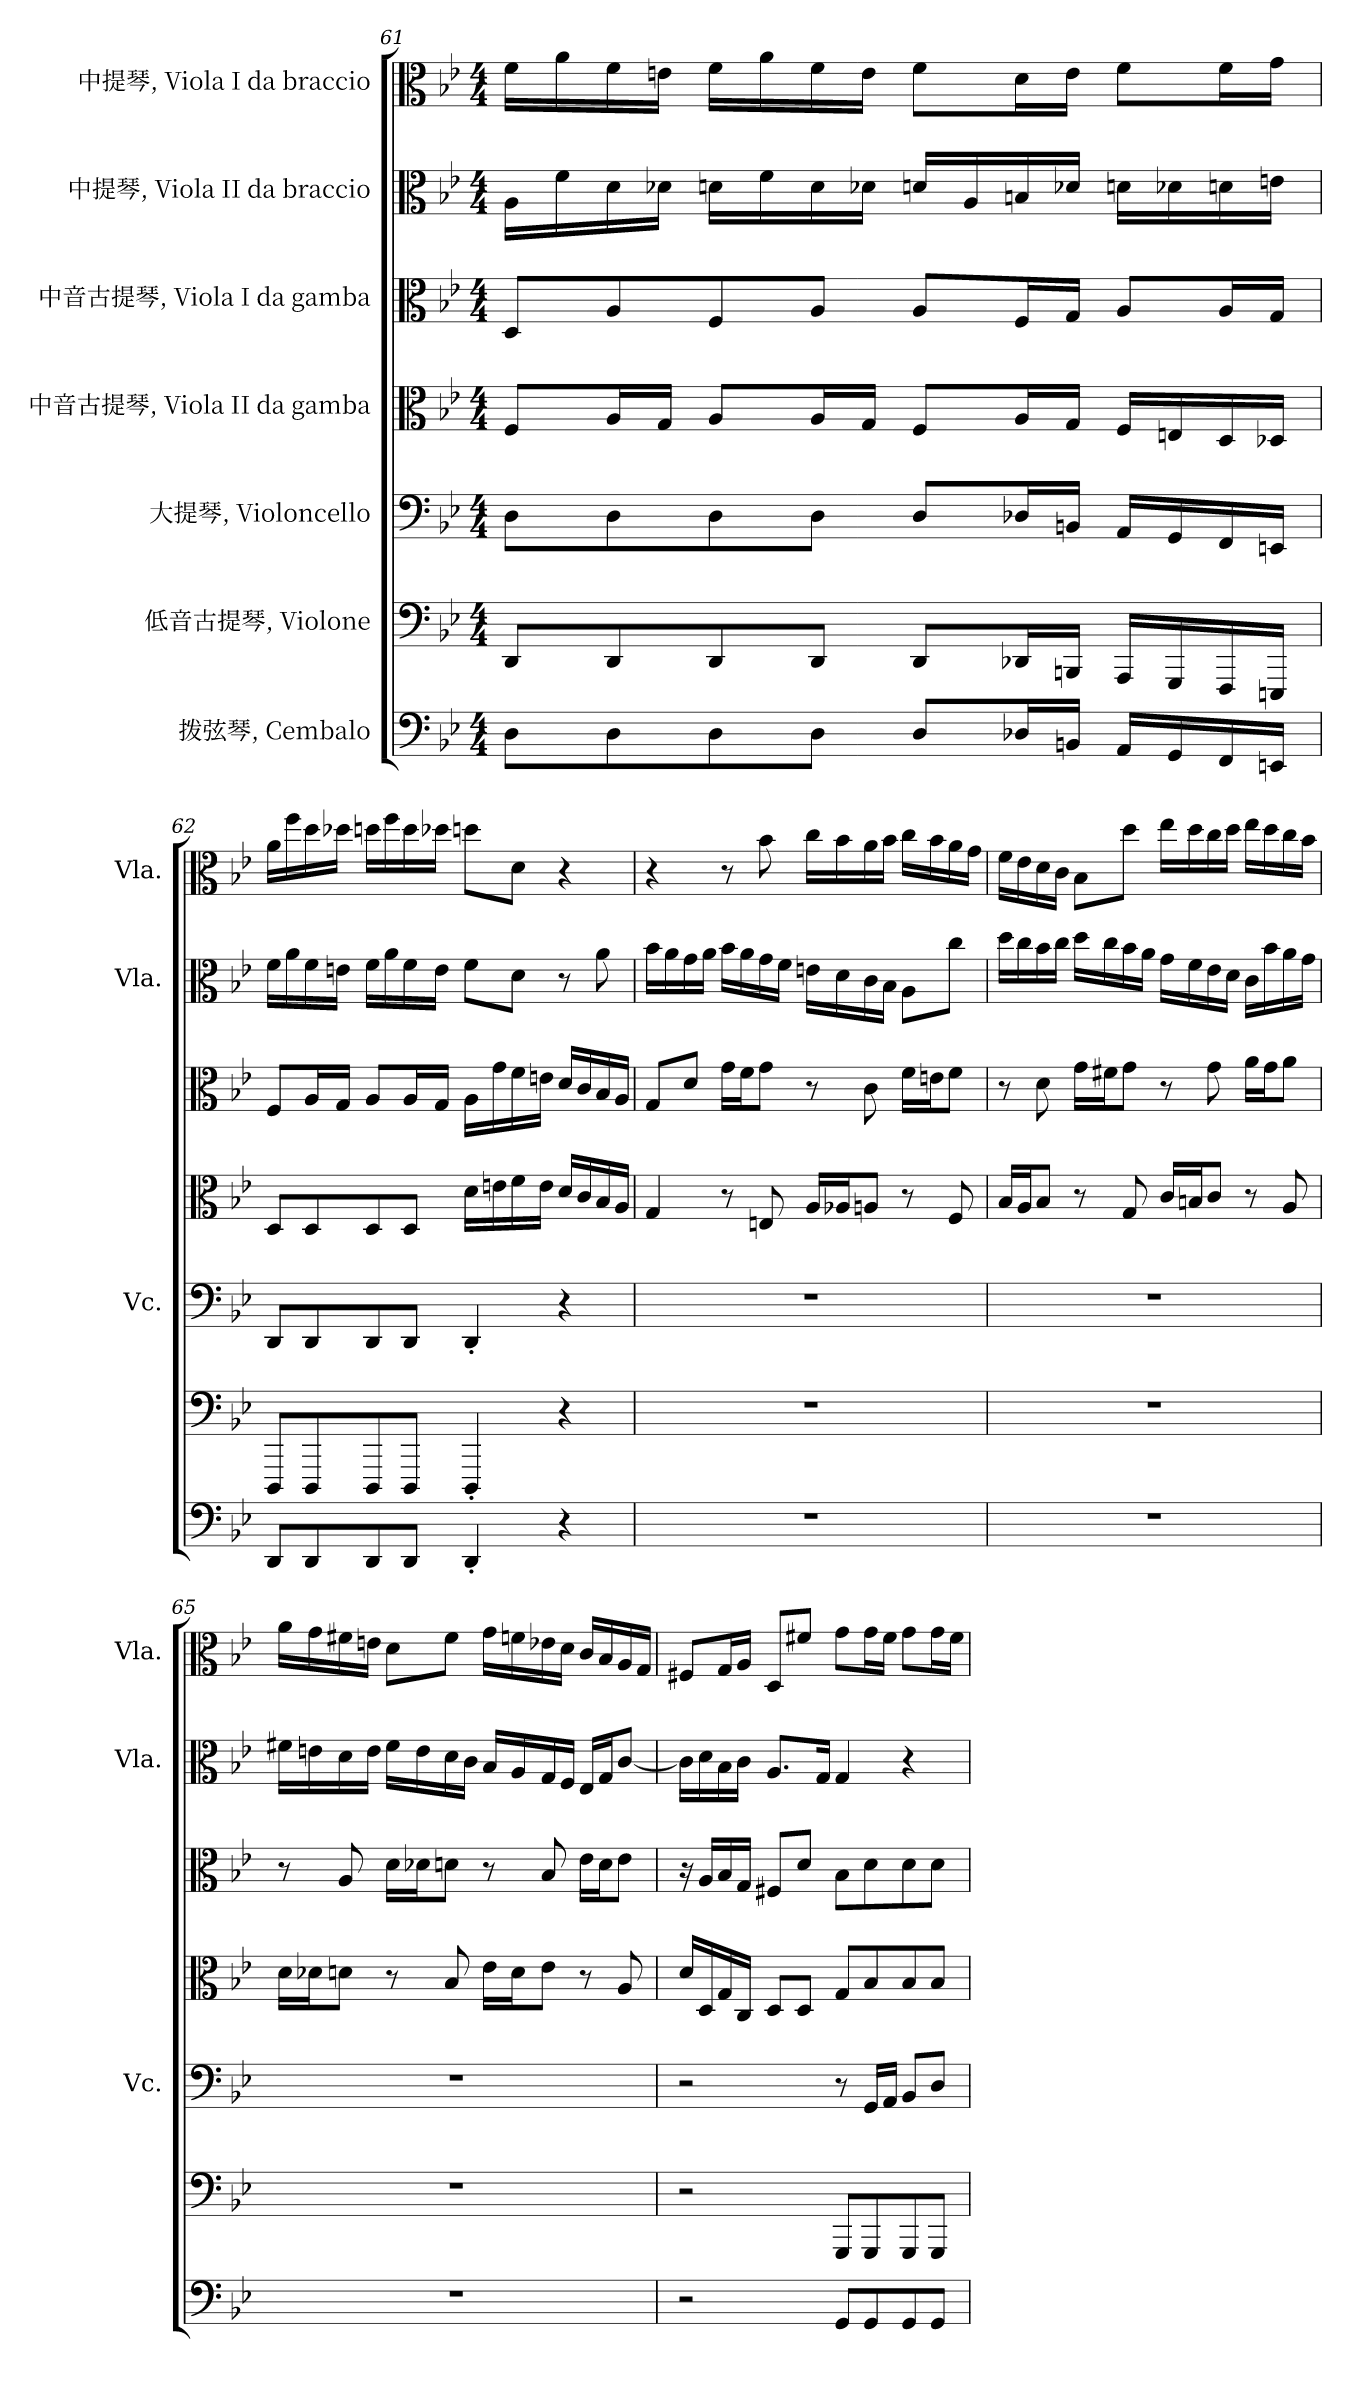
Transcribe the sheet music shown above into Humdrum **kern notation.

**kern	**kern	**kern	**kern	**kern	**kern	**kern
*part7	*part6	*part5	*part4	*part3	*part2	*part1
*staff7	*staff6	*staff5	*staff4	*staff3	*staff2	*staff1
*I"拨弦琴, Cembalo	*I"低音古提琴, Violone	*I"大提琴, Violoncello	*I"中音古提琴, Viola II da gamba	*I"中音古提琴, Viola I da gamba	*I"中提琴, Viola II da braccio	*I"中提琴, Viola I da braccio
*	*	*I'Vc.	*	*	*I'Vla.	*I'Vla.
!!LO:PB:g=z
*clefF4	*clefF4	*clefF4	*clefC3	*clefC3	*clefC3	*clefC3
*k[b-e-]	*k[b-e-]	*k[b-e-]	*k[b-e-]	*k[b-e-]	*k[b-e-]	*k[b-e-]
*M4/4	*M4/4	*M4/4	*M4/4	*M4/4	*M4/4	*M4/4
=61	=61	=61	=61	=61	=61	=61
8D\L	8DD/L	8D\L	8F/L	8D/L	16A\LL	16f\LL
.	.	.	.	.	16f\	16a\
8D\	8DD/	8D\	16A/L	8A/	16d\	16f\
.	.	.	16G/JJ	.	16d-X\JJ	16en\JJ
8D\	8DD/	8D\	8A/L	8F/	16dn\LL	16f\LL
.	.	.	.	.	16f\	16a\
8D\J	8DD/J	8D\J	16A/L	8A/J	16d\	16f\
.	.	.	16G/JJ	.	16d-X\JJ	16e\JJ
8D/L	8DD/L	8D/L	8F/L	8A/L	16dn/LL	8f\L
.	.	.	.	.	16A/	.
16D-X/L	16DD-X/L	16D-X/L	16A/L	16F/L	16Bn/	16d\L
16BBn/JJ	16BBBn/JJ	16BBn/JJ	16G/JJ	16G/JJ	16d-X/JJ	16e\JJ
16AA/LL	16AAA/LL	16AA/LL	16F/LL	8A/L	16dn\LL	8f\L
16GG/	16GGG/	16GG/	16En/	.	16d-X\	.
16FF/	16FFF/	16FF/	16D/	16A/L	16dn\	16f\L
16EEn/JJ	16EEEn/JJ	16EEn/JJ	16D-X/JJ	16G/JJ	16en\JJ	16g\JJ
!!LO:PB:g=z
=62	=62	=62	=62	=62	=62	=62
8DD/L	8DDD/L	8DD/L	8D/L	8F/L	16f\LL	16a\LL
.	.	.	.	.	16a\	16ff\
8DD/	8DDD/	8DD/	8D/	16A/L	16f\	16dd\
.	.	.	.	16G/JJ	16en\JJ	16dd-X\JJ
8DD/	8DDD/	8DD/	8D/	8A/L	16f\LL	16ddn\LL
.	.	.	.	.	16a\	16ff\
8DD/J	8DDD/J	8DD/J	8D/J	16A/L	16f\	16dd\
.	.	.	.	16G/JJ	16e\JJ	16dd-X\JJ
4DD'/	4DDD'/	4DD'/	16d\LL	16A\LL	8f\L	8ddn\L
.	.	.	16en\	16g\	.	.
.	.	.	16f\	16f\	8d\J	8d\J
.	.	.	16e\JJ	16en\JJ	.	.
4r	4r	4r	16d/LL	16d/LL	8r	4r
.	.	.	16c/	16c/	.	.
.	.	.	16B-/	16B-/	8a\	.
.	.	.	16A/JJ	16A/JJ	.	.
=63	=63	=63	=63	=63	=63	=63
1r	1r	1r	4G/	8G/L	16b-\LL	4r
.	.	.	.	.	16a\	.
.	.	.	.	8d/J	16g\	.
.	.	.	.	.	16a\JJ	.
.	.	.	8r	16g\LL	16b-\LL	8r
.	.	.	.	16f\J	16a\	.
.	.	.	8En/	8g\J	16g\	8b-\
.	.	.	.	.	16f\JJ	.
.	.	.	16A/LL	8r	16en\LL	16cc\LL
.	.	.	16A-X/J	.	16d\	16b-\
.	.	.	8An/J	8c\	16c\	16a\
.	.	.	.	.	16B-\JJ	16b-\JJ
.	.	.	8r	16f\LL	8A\L	16cc\LL
.	.	.	.	16en\J	.	16b-\
.	.	.	8F/	8f\J	8cc\J	16a\
.	.	.	.	.	.	16g\JJ
!!LO:PB:g=z
=64	=64	=64	=64	=64	=64	=64
1r	1r	1r	16B-/LL	8r	16dd\LL	16f\LL
.	.	.	16A/J	.	16cc\	16e-\
.	.	.	8B-/J	8d\	16b-\	16d\
.	.	.	.	.	16cc\JJ	16c\JJ
.	.	.	8r	16g\LL	16dd\LL	8B-\L
.	.	.	.	16f#X\J	16cc\	.
.	.	.	8G/	8g\J	16b-\	8dd\J
.	.	.	.	.	16a\JJ	.
.	.	.	16c/LL	8r	16g\LL	16ee-\LL
.	.	.	16Bn/J	.	16f\	16dd\
.	.	.	8c/J	8g\	16e-\	16cc\
.	.	.	.	.	16d\JJ	16dd\JJ
.	.	.	8r	16a\LL	16c\LL	16ee-\LL
.	.	.	.	16g\J	16b-\	16dd\
.	.	.	8A/	8a\J	16a\	16cc\
.	.	.	.	.	16g\JJ	16b-\JJ
!!LO:PB:g=z
=65	=65	=65	=65	=65	=65	=65
1r	1r	1r	16d\LL	8r	16f#X\LL	16a\LL
.	.	.	16d-X\J	.	16en\	16g\
.	.	.	8dn\J	8A/	16d\	16f#X\
.	.	.	.	.	16e\JJ	16en\JJ
.	.	.	8r	16d\LL	16f#\LL	8d\L
.	.	.	.	16d-X\J	16e\	.
.	.	.	8B-/	8dn\J	16d\	8f#\J
.	.	.	.	.	16c\JJ	.
.	.	.	16e-\LL	8r	16B-/LL	16g\LL
.	.	.	16d\J	.	16A/	16fn\
.	.	.	8e-\J	8B-/	16G/	16e-X\
.	.	.	.	.	16F/JJ	16d\JJ
.	.	.	8r	16e-\LL	16E-/LL	16c/LL
.	.	.	.	16d\J	16G/J	16B-/
.	.	.	8A/	8e-\J	[8c/J	16A/
.	.	.	.	.	.	16G/JJ
=66	=66	=66	=66	=66	=66	=66
2r	2r	2r	16d/LL	16r	16c\LL]	8F#X/L
.	.	.	16D/	16A/LL	16d\	.
.	.	.	16G/	16B-/	16B-\	16G/L
.	.	.	16C/JJ	16G/JJ	16c\JJ	16A/JJ
.	.	.	8D/L	8F#X/L	8.A/L	8D/L
.	.	.	8D/J	8d/J	.	8f#X/J
.	.	.	.	.	16G/Jk	.
8GG/L	8GGG/L	8r	8G/L	8B-\L	4G/	8g\L
8GG/	8GGG/	16GG/LL	8B-/	8d\	.	16g\L
.	.	16AA/JJ	.	.	.	16f#\JJ
8GG/	8GGG/	8BB-/L	8B-/	8d\	4r	8g\L
8GG/J	8GGG/J	8D/J	8B-/J	8d\J	.	16g\L
.	.	.	.	.	.	16f#\JJ
=	=	=	=	=	=	=
*-	*-	*-	*-	*-	*-	*-
